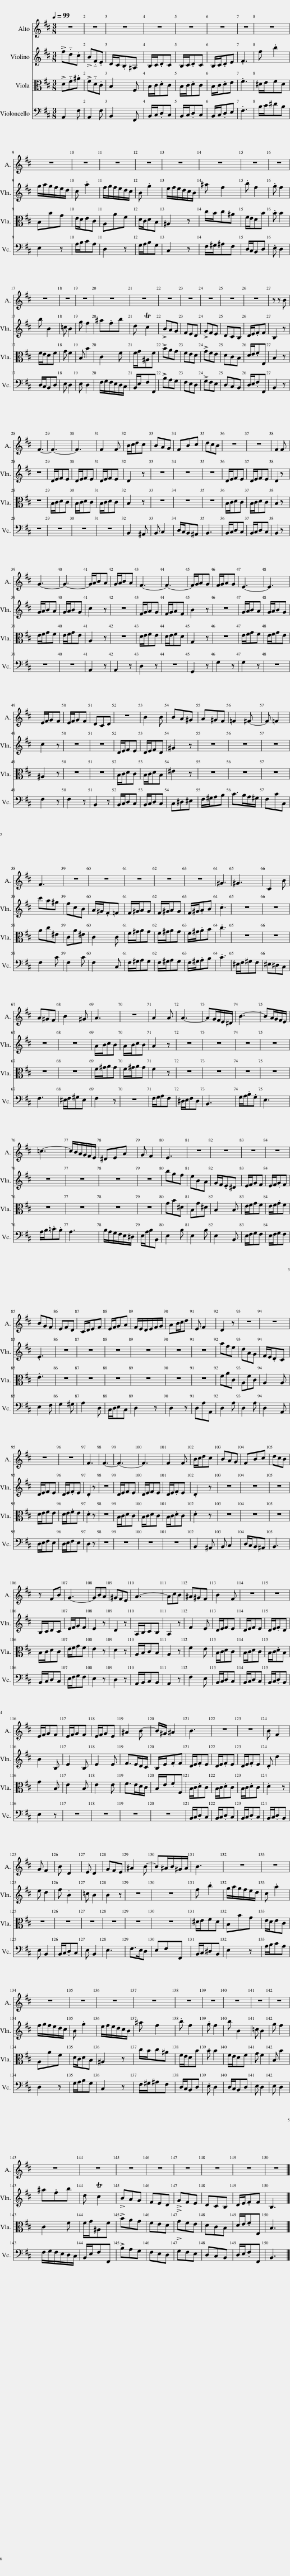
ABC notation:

X:1
%%score 1 2 3 4
L:1/8
Q:1/4=99
M:3/8
I:linebreak $
K:D
V:1 treble
V:2 treble
V:3 alto
V:4 bass
V:1
 z3 | z3 | z3 | z3 | z3 | %5
 z3 | z3 | z3 |$ z3 | z3 | %10
 z3 | z3 | z3 | z3 | z3 | %15
 z3 |$ z3 | z3 | z3 | z3 | %20
 z3 | z3 | z3 | z3 | z3 | %25
 z3 | z z B |$ F3- | F3- | F3 | %30
 F2 F | B/c/dc | BAG | FBc | dcB | %35
 z3 | z3 | F2 F |$ G3- | G3- | %40
 G/A/BA | G/A/BA | F3- | F3- | F/G/AG | %45
 F/G/AG | E3- | E3 |$ E/F/GF | E/F/GF | %50
 DCD | z3 | B2 B | BA^G | A^GF | %55
 =F2 ^F- | F =F2 |$ F3 | z3 | z3 | %60
 z3 | z3 | z3 | ^G3 | ^G3 | %65
 C2 B |$ A^GF | B2 ^G | A3 | z3 | %70
 A2 A | A3- | AG/F/E/^D/ | B3- | BA/G/F/E/ |$ %75
 =c3- | c/B/A/G/F/E/ | ^DEA | G F2 | E3 | %80
 z3 | z3 | z3 | z3 |$ BGF | %85
 EFD | C/D/EF | E/F/GA | F/E/D/E/F/G/ | AB/c/d | %90
 E F2 | D2 z | z3 | z3 |$ z3 | %95
 z3 | F3 | F3- | F3- | F3 | %100
 F2 F | B/c/dc | BAG | FBc | dcB |$ %105
 z FB | G3- | GBA | ^GFE | A3- | %110
 AcB | ^A^GF | B2 F | z3 | z3 |$ %115
 E/F/GF | E/F/GF | E/F/GE | ^A2 B- | B/^G/ ^A2 | %120
 B3 | z3 | z3 | B F2 |$ G F2 | %125
 B D2 | E D2 | GFE | ^A2 B- | B^A/B/^G/A/ | %130
 B3 | z3 | z3 |$ z3 | z3 | %135
 z3 | z3 | z3 | z3 | z3 | %140
 z3 | z3 |$ z3 | z3 | z3 | %145
 z3 | z3 | z3 | z3 | z3 |] %150
V:2
 !>!f!tenuto!.d.c | !>!B!tenuto!.F.E | D/C/.B,^A, | B,/C/.DC | B,/C/.DC | %5
 B,/C/.DE | .F3 | f .b2 |$ g/a/g/f/e/d/ | c .a2 | %10
 f/g/f/e/d/c/ | B .g2 | e/f/e/d/c/B/ | ^a f2 | .b f2 | %15
 .g f2 |$ b B2 | =c B2 | g f2 | ^a.fb | %20
 d Tc2 | !>!BAG | FED | !>!GFE | DCB, | %25
 D/E/.FF | B,2 z |$ z3 | D/E/FE | D/E/FE | %30
 D/E/FE | D2 z | z3 | z3 | z3 | %35
 D/E/FE | D/E/FE | D2 z |$ G/A/BA | G/A/BG | %40
 c2 z | z3 | F/G/AG | F/G/AF | B2 z | %45
 z3 | G/A/BA | G/A/BG |$ c2 z | z3 | %50
 z3 | D/E/FE | D/E/FD | ^G2 z | z3 | %55
 z3 | z3 |$ c'a^g | fcB | A/^G/.F=F | %60
 F/^G/AG | F/^G/AG | F/^G/.AB | .c3 | z3 | %65
 z3 |$ z3 | z3 | A/B/cB | A/B/cB | %70
 A2 z | z3 | z3 | z3 | z3 |$ %75
 z3 | z3 | z3 | z3 | bgf | %80
 eBA | G/F/.E^D | E/F/GF | E/F/.GF |$ .E3 | %85
 z3 | z3 | z3 | z3 | z3 | %90
 z3 | afe | dAG | F/E/.DC |$ D/E/FE | %95
 D/E/.FE | .D2 z | z3 | D/E/FE | D/E/FE | %100
 D/E/.FE | .D2 z | z3 | z3 | z3 |$ %105
 B,/C/DC | E/F/GF | E2 z | D2 z | A,/B,/CB, | %110
 A,2 z | F2 E | D/E/FE | D/E/FE | D/E/.FD |$ %115
 B2 B, | E2 B, | E2 E | F>ED/C/ | B,/E/.FF | %120
 D/E/.FE | D/E/.FE | D/E/.FE | .D d2 |$ e d2 | %125
 f .B2 | =c B2 | B2 z | z3 | z3 | %130
 f .b2 | g/a/g/f/e/d/ | c .a2 |$ f/g/f/e/d/c/ | B .g2 | %135
 e/f/e/d/c/B/ | ^a f2 | .b f2 | .g f2 | b B2 | %140
 =c B2 | g f2 |$ ^a.fb | d Tc2 | !>!BAG | %145
 FED | !>!GFE | DCB, | D/E/.FF | B,3 |] %150
V:3
 !>!D!tenuto!.F.^A | !>!F!tenuto!.D.C | B,2 F, | B,/C/.DC | B,/C/.DC | %5
 B,/C/.DE | .F3 | ^D/E/FD |$ B,BG | E/D/EC | %10
 A,AF | D/C/DB, | ^A,2 z | c/B/c^A | F/E/DB | %15
 .B B2 |$ F/E/DF | G F2 | B, B2 | C2 F | %20
 F/G/^A,F | !>!BAG | FED | !>!GFE | DCB, | %25
 D/E/.FE, | B,2 z |$ z3 | B,/C/DC | B,/C/DC | %30
 B,/C/DC | B,2 z | z3 | z3 | z3 | %35
 B,/C/DC | B,/C/DC | B,2 z |$ E/F/GF | E/F/GE | %40
 A,2 z | z3 | D/E/FE | D/E/FD | G,2 z | %45
 z3 | E/F/GF | E/F/GE |$ ^A,2 z | z3 | %50
 z3 | B,/C/DC | B,/C/DB, | ^E2 z | z3 | %55
 z3 | z3 |$ Ac^E | CA^E | C2 C | %60
 F/^G/AG | F/^G/AG | F/^G/.AB | .c3 | z3 | %65
 z3 |$ z3 | z3 | F/^G/AG | F/^G/AG | %70
 F2 z | z3 | z3 | z3 | z3 |$ %75
 z3 | z3 | z3 | z3 | GB^D | %80
 B,G^D | B,2 B, | E/F/GF | E/F/.GF |$ .E3 | %85
 z3 | z3 | z3 | z3 | z3 | %90
 z3 | FAC | A,FC | A,2 A, |$ D/E/FE | %95
 D/E/.FE | .D2 z | z3 | B,/C/DC | B,/C/DC | %100
 B,/C/.DC | .D2 z | z3 | z3 | z3 |$ %105
 B,/C/DC | E/F/GF | E2 z | D2 z | A,/B,/CB, | %110
 A,2 z | F2 E | B,/C/DC | B,/C/DC | B,/C/.DB, |$ %115
 G2 B, | E2 B, | E2 E | F>ED/C/ | B,/E/.FF, | %120
 B,/C/.DC | B,/C/.DC | B,/C/.DC | .D2 z |$ z3 | %125
 z3 | z3 | z3 | z3 | z3 | %130
 ^D/E/FD | B,BG | E/D/EC |$ A,AF | D/C/DB, | %135
 ^A,2 z | c/B/c^A | F/E/DB | .B B2 | F/E/DF | %140
 G F2 | B, B2 |$ C2 F | F/G/^A,F | !>!BAG | %145
 FED | !>!GFE | DCB, | D/E/.FE, | B,3 |] %150
V:4
 A,,2 F, | A,,2 F, | B,,2 F,, | B,,/C,/.D,C, | B,,/C,/.D,C, | %5
 B,,/C,/.D,E, | .F,3 | B,/C/^DB, |$ E,2 z | A,/B,/CA, | %10
 D,2 z | G,/A,/B,G, | C,2 z | F,/^G,/^A,F, | D,/C,/B,,D, | %15
 .E, D,2 |$ D,/C,/B,,D, | E, D,2 | E, D,2 | F,/G,/F,/E,/D,/C,/ | %20
 B,,/E,/F,F,, | !>!B,A,G, | F,E,D, | !>!G,F,E, | D,C,B,, | %25
 D,/E,/.F,F,, | B,,2 z |$ z3 | z3 | z3 | %30
 z3 | B,,2 ^A,, | B,, C,2 | D,/C,/B,,^A,, | B,,3 | %35
 B,,/C,/D,C, | B,,/C,/D,C, | B,,2 z |$ z3 | z3 | %40
 A,,2 z | A,,2 z | D,2 z | z3 | G,,2 z | %45
 G,2 z | G,2 z | z3 |$ F,2 z | F,2 z | %50
 B,,2 z | B,,/C,/D,C, | B,,/C,/D,C, | C,^D,^E, | F,/^G,/A,B, | %55
 C>B,A,/^G,/ | F,CC, |$ F,2 C | F,2 C | F,2 C, | %60
 F,/^G,/A,G, | F,/^G,/A,G, | F,/^G,/.A,B, | .C3 | ^E,/F,/^G,F, | %65
 ^E,^D,C, |$ F,3 | ^E,/F,/^G,E, | F,2 z | z3 | %70
 F,/G,/A,F, | ^D,/E,/F,D, | B,,3 | G,/A,/.B,.G, | E,3 |$ %75
 A,/B,/.=C.B, | A,3 | B,/A,/G,/F,/E,/^D,/ | E,/A,/B,B,, | E,2 B, | %80
 E,2 B, | E,2 B,, | E,/F,/G,F, | E,/F,/G,F, |$ E,2 F, | %85
 G,2 ^G, | A,2 D, | C,/D,/E,C, | D,2 z | D,2 z | %90
 D,A,A,, | D,2 A, | D,2 A, | D,2 A,, |$ D,/E,/F,E, | %95
 D,/E,/F,E, | D,2 z | z3 | z3 | z3 | %100
 z3 | B,,2 ^A,, | B,, C,2 | D,/C,/B,,^A,, | B,,3 |$ %105
 B,,/C,/D,C, | E,/F,/G,F, | E,2 z | D,2 z | A,,/B,,/C,B,, | %110
 A,,2 z | F,2 E, | B,,/C,/D,C, | B,,/C,/D,C, | B,,/C,/.D,B,, |$ %115
 E,2 z | z3 | z3 | z3 | z3 | %120
 B,,/C,/.D,C, | B,,/C,/.D,C, | B,,/C,/.D,C, | B,,/C,/.D,B,, |$ E, B,,2 | %125
 B,,/C,/.D,C, | E, B,,2 | E,3 | F,>E,D, | E,F,F,, | %130
 B,,/C,/^D,B,, | E,2 z | A,/B,/CA, |$ D,2 z | G,/A,/B,G, | %135
 C,2 z | F,/^G,/^A,F, | D,/C,/B,,D, | .E, D,2 | D,/C,/B,,D, | %140
 E, D,2 | E, D,2 |$ F,/G,/F,/E,/D,/C,/ | B,,/E,/F,F,, | !>!B,A,G, | %145
 F,E,D, | !>!G,F,E, | D,C,B,, | D,/E,/.F,F,, | B,,3 |] %150
